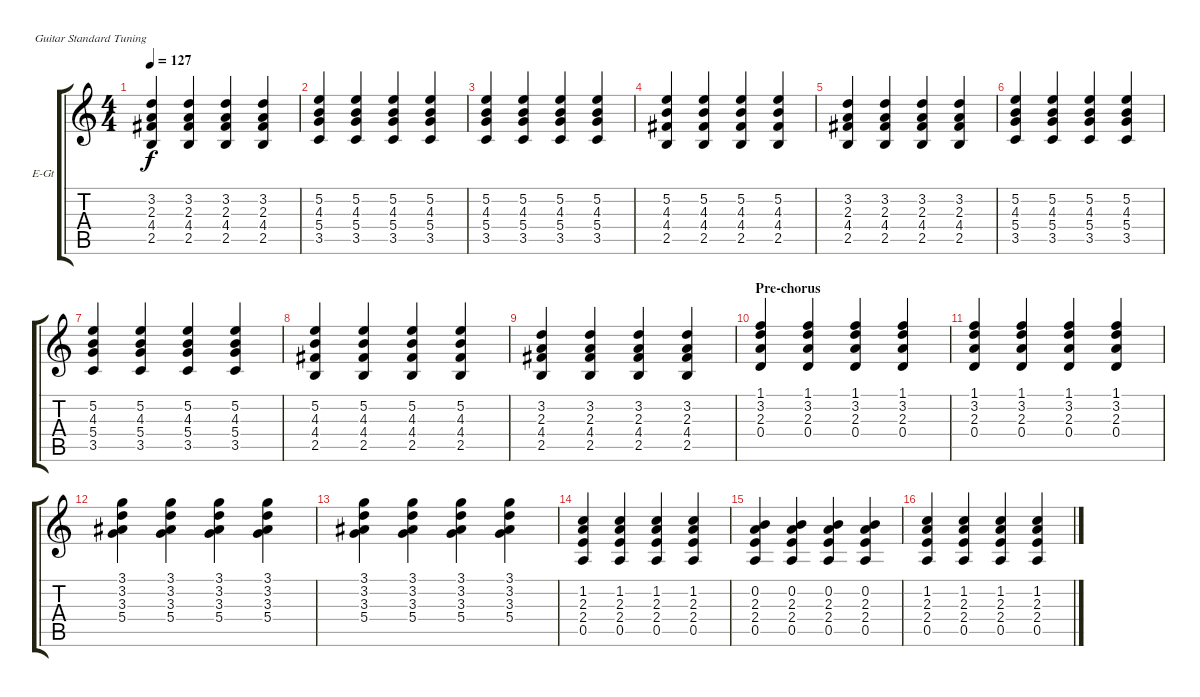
\bracketExtendMode groupsimilarinstruments
\firstSystemTrackNameOrientation horizontal
\otherSystemsTrackNameOrientation horizontal
\track ("Rhythm Guitar" "E-Gt") {instrument electricguitarjazz}
\staff {score tabs}
\tuning (E4 B3 G3 D3 A2 E2)
\ts (4 4)
\tempo 127
\clef g2
\ks c
(2.5 4.4 3.2 2.3).4{dy f} (2.5 4.4 3.2 2.3).4 (2.5 4.4 3.2 2.3).4 (2.5 4.4 3.2 2.3).4 |
(3.5 5.4 4.3 5.2).4 (3.5 5.4 4.3 5.2).4 (3.5 5.4 4.3 5.2).4 (3.5 5.4 4.3 5.2).4 |
(5.2 4.3 5.4 3.5).4 (5.2 4.3 5.4 3.5).4 (5.2 4.3 5.4 3.5).4 (5.2 4.3 5.4 3.5).4 |
(2.5 4.4 4.3 5.2).4 (2.5 4.4 4.3 5.2).4 (2.5 4.4 4.3 5.2).4 (2.5 4.4 4.3 5.2).4 |
(2.5 4.4 3.2 2.3).4 (2.5 4.4 3.2 2.3).4 (2.5 4.4 3.2 2.3).4 (2.5 4.4 3.2 2.3).4 |
(3.5 5.4 4.3 5.2).4 (3.5 5.4 4.3 5.2).4 (3.5 5.4 4.3 5.2).4 (3.5 5.4 4.3 5.2).4 |
(5.2 4.3 5.4 3.5).4 (5.2 4.3 5.4 3.5).4 (5.2 4.3 5.4 3.5).4 (5.2 4.3 5.4 3.5).4 |
(2.5 4.4 4.3 5.2).4 (2.5 4.4 4.3 5.2).4 (2.5 4.4 4.3 5.2).4 (2.5 4.4 4.3 5.2).4 |
(2.5 4.4 3.2 2.3).4 (2.5 4.4 3.2 2.3).4 (2.5 4.4 3.2 2.3).4 (2.5 4.4 3.2 2.3).4 |
\section ("" "Pre-chorus")
(1.1 3.2 2.3 0.4).4 (1.1 3.2 2.3 0.4).4 (1.1 3.2 2.3 0.4).4 (1.1 3.2 2.3 0.4).4 |
(1.1 3.2 2.3 0.4).4 (1.1 3.2 2.3 0.4).4 (1.1 3.2 2.3 0.4).4 (1.1 3.2 2.3 0.4).4 |
(3.1 3.3 3.2 5.4).4 (3.1 3.3 3.2 5.4).4 (3.1 3.3 3.2 5.4).4 (3.1 3.3 3.2 5.4).4 |
(3.1 3.3 3.2 5.4).4 (3.1 3.3 3.2 5.4).4 (3.1 3.2 3.3 5.4).4 (3.1 3.2 3.3 5.4).4 |
(2.3 1.2 2.4 0.5).4 (1.2 2.3 2.4 0.5).4 (1.2 2.3 2.4 0.5).4 (1.2 2.3 2.4 0.5).4 |
(0.2 2.4 2.3 0.5).4 (0.2 2.3 2.4 0.5).4 (0.2 2.4 2.3 0.5).4 (0.2 2.3 2.4 0.5).4 |
(1.2 2.4 2.3 0.5).4 (1.2 2.3 2.4 0.5).4 (1.2 2.4 2.3 0.5).4 (1.2 2.3 2.4 0.5).4
